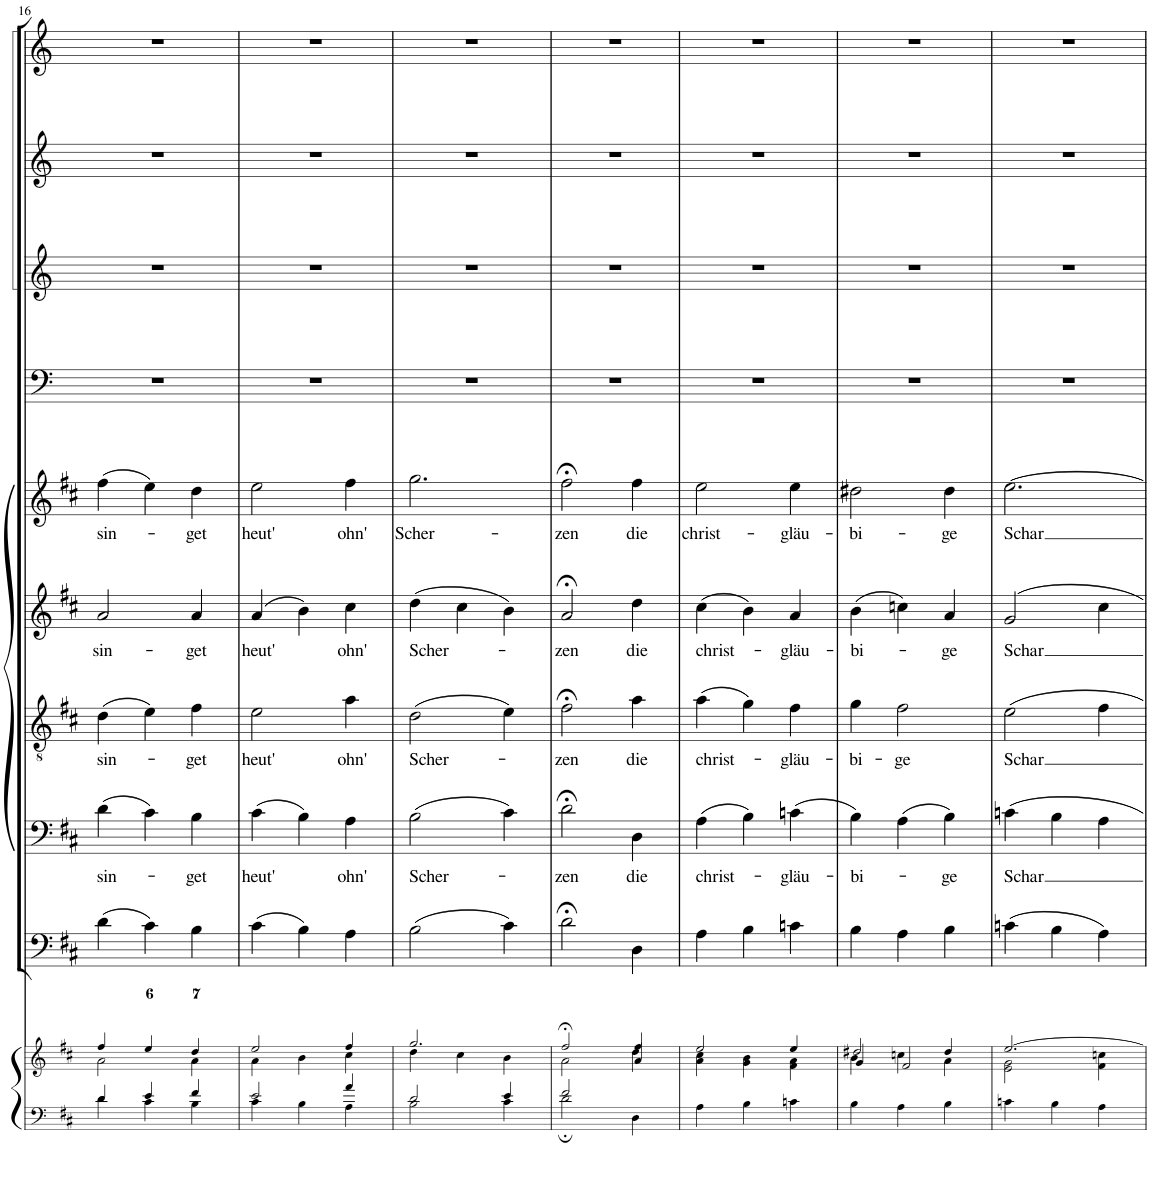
**kern	**kern	**kern	**kern	**text	**kern	**text	**kern	**text	**kern	**text	**kern	**kern	**kern	**kern
*part10	*part10	*part9	*part8	*part8	*part7	*part7	*part6	*part6	*part5	*part5	*part4	*part3	*part2	*part1
*staff11	*staff10	*staff9	*staff8	*staff8	*staff7	*staff7	*staff6	*staff6	*staff5	*staff5	*staff4	*staff3	*staff2	*staff1
*I"Piano reduction	*	*I"Continuo	*I"Basso	*	*I"Tenore	*	*I"Alto	*	*I"Soprano	*	*I"Timpani	*I"Tromba III	*I"Tromba II	*I"Tromba I
*I'Pno	*	*	*	*	*	*	*	*	*	*	*I'Timp	*	*	*
!!LO:PB:g=z
*clefF4	*clefG2	*clefF4	*clefF4	*	*clefGv2	*	*clefG2	*	*clefG2	*	*clefF4	*clefG2	*clefG2	*clefG2
*	*	*	*	*	*	*	*	*	*	*	*	*Trd-1c-2	*Trd-1c-2	*Trd-1c-2
*k[f#c#]	*k[f#c#]	*k[f#c#]	*k[f#c#]	*	*k[f#c#]	*	*k[f#c#]	*	*k[f#c#]	*	*k[]	*k[]	*k[]	*k[]
*M3/4	*M3/4	*M3/4	*M3/4	*	*M3/4	*	*M3/4	*	*M3/4	*	*M3/4	*M3/4	*M3/4	*M3/4
=16	=16	=16	=16	=16	=16	=16	=16	=16	=16	=16	=16	=16	=16	=16
*^	*^	*	*	*	*	*	*	*	*	*	*	*	*	*
!	!	!	!	!	!	!LO:LY:b	!	!LO:LY:b	!	!LO:LY:b	!	!LO:LY:b	!	!	!	!
4d/	4d\	4ff#/	2a\	(4d\	(4d\	sin-	(4d\	sin-	2a/	sin-	(4ff#\	sin-	2.r	2.r	2.r	2.r
4e/	4c#\	4ee/	.	4c#\)	4c#\)	.	4e\)	.	.	.	4ee\)	.	.	.	.	.
!	!	!	!	!	!	!LO:LY:b	!	!LO:LY:b	!	!LO:LY:b	!	!LO:LY:b	!	!	!	!
4f#/	4B\	4dd/	4a\	4B\	4B\	-get	4f#\	-get	4a/	-get	4dd\	-get	.	.	.	.
=17	=17	=17	=17	=17	=17	=17	=17	=17	=17	=17	=17	=17	=17	=17	=17	=17
!	!	!	!	!	!	!LO:LY:b	!	!LO:LY:b	!	!LO:LY:b	!	!LO:LY:b	!	!	!	!
2e/	4c#\	2ee/	4a\	(4c#\	(4c#\	heut'	2e\	heut'	(4a/	heut'	2ee\	heut'	2.r	2.r	2.r	2.r
.	4B\	.	4b\	4B\)	4B\)	.	.	.	4b\)	.	.	.	.	.	.	.
!	!	!	!	!	!	!LO:LY:b	!	!LO:LY:b	!	!LO:LY:b	!	!LO:LY:b	!	!	!	!
4a/	4A\	4ff#/	4cc#\	4A\	4A\	ohn'	4a\	ohn'	4cc#\	ohn'	4ff#\	ohn'	.	.	.	.
=18	=18	=18	=18	=18	=18	=18	=18	=18	=18	=18	=18	=18	=18	=18	=18	=18
!	!	!	!	!	!	!LO:LY:b	!	!LO:LY:b	!	!LO:LY:b	!	!LO:LY:b	!	!	!	!
2d/	2B\	2.gg/	4dd\	(2B\	(2B\	Scher-	(2d\	Scher-	(4dd\	Scher-	2.gg\	Scher-	2.r	2.r	2.r	2.r
.	.	.	4cc#\	.	.	.	.	.	4cc#\	.	.	.	.	.	.	.
4e/	4c#\	.	4b\	4c#\)	4c#\)	.	4e\)	.	4b\)	.	.	.	.	.	.	.
=19	=19	=19	=19	=19	=19	=19	=19	=19	=19	=19	=19	=19	=19	=19	=19	=19
*	*	*	*^	*	*	*	*	*	*	*	*	*	*	*	*	*
!	!	!	!	!	!	!	!LO:LY:b	!	!LO:LY:b	!	!LO:LY:b	!	!LO:LY:b	!	!	!	!
2f#;/	2d\	2ff#;</	2a\	2ryy	2d;<\	2d;<\	-zen	2f#;<\	-zen	2a;</	-zen	2ff#;<\	-zen	2.r	2.r	2.r	2.r
!	!	!	!	!	!	!	!LO:LY:b	!	!LO:LY:b	!	!LO:LY:b	!	!LO:LY:b	!	!	!	!
4ryy	4D\	4ff#/	4dd\	4a/	4D\	4D\	die	4a\	die	4dd\	die	4ff#\	die	.	.	.	.
=20	=20	=20	=20	=20	=20	=20	=20	=20	=20	=20	=20	=20	=20	=20	=20	=20	=20
!	!	!	!	!	!	!	!LO:LY:b	!	!LO:LY:b	!	!LO:LY:b	!	!LO:LY:b	!	!	!	!
*v	*v	*	*	*	*	*	*	*	*	*	*	*	*	*	*	*	*
*	*	*v	*v	*	*	*	*	*	*	*	*	*	*	*	*	*
4A\	2ee/	4a\ 4cc#\	4A\	(4A\	christ-	(4a\	christ-	(4cc#\	christ-	2ee\	christ-	2.r	2.r	2.r	2.r
4B\	.	4g\ 4b\	4B\	4B\)	.	4g\)	.	4b\)	.	.	.	.	.	.	.
!	!	!	!	!	!LO:LY:b	!	!LO:LY:b	!	!LO:LY:b	!	!LO:LY:b	!	!	!	!
4cn\	4ee/	4f#\ 4a\	4cn\	(4cn\	-gläu-	4f#\	-gläu-	4a/	-gläu-	4ee\	-gläu-	.	.	.	.
=21	=21	=21	=21	=21	=21	=21	=21	=21	=21	=21	=21	=21	=21	=21	=21
*	*	*^	*	*	*	*	*	*	*	*	*	*	*	*	*
!	!	!	!	!	!	!LO:LY:b	!	!LO:LY:b	!	!LO:LY:b	!	!LO:LY:b	!	!	!	!
4B\	2dd#X/	4b\	4g/	4B\	4B\)	-bi-	4g\	-bi-	(4b\	-bi-	2dd#X\	-bi-	2.r	2.r	2.r	2.r
!	!	!	!	!	!	!	!	!LO:LY:b	!	!	!	!	!	!	!	!
4A\	.	4ccn\	2f#/	4A\	(4A\	.	2f#\	-ge	4ccn\)	.	.	.	.	.	.	.
!	!	!	!	!	!	!LO:LY:b	!	!	!	!LO:LY:b	!	!LO:LY:b	!	!	!	!
4B\	4dd#/	4a\	.	4B\	4B\)	-ge	.	.	4a/	-ge	4dd#\	-ge	.	.	.	.
*	*	*v	*v	*	*	*	*	*	*	*	*	*	*	*	*	*
=22	=22	=22	=22	=22	=22	=22	=22	=22	=22	=22	=22	=22	=22	=22	=22
!	!	!	!	!	!LO:LY:b	!	!LO:LY:b	!	!LO:LY:b	!	!LO:LY:b	!	!	!	!
4cn\	[2.ee/	2e\ 2g\	(4cn\	4cn\	Schar	2e\	Schar	2g/	Schar	[2.ee\	Schar	2.r	2.r	2.r	2.r
4B\	.	.	4B\	4B\	.	.	.	.	.	.	.	.	.	.	.
4A\	.	4f#\ 4ccn\	4A\)	4A\	.	4f#\	.	4cc#\	.	.	.	.	.	.	.
*	*v	*v	*	*	*	*	*	*	*	*	*	*	*	*	*
=	=	=	=	=	=	=	=	=	=	=	=	=	=	=
*-	*-	*-	*-	*-	*-	*-	*-	*-	*-	*-	*-	*-	*-	*-
